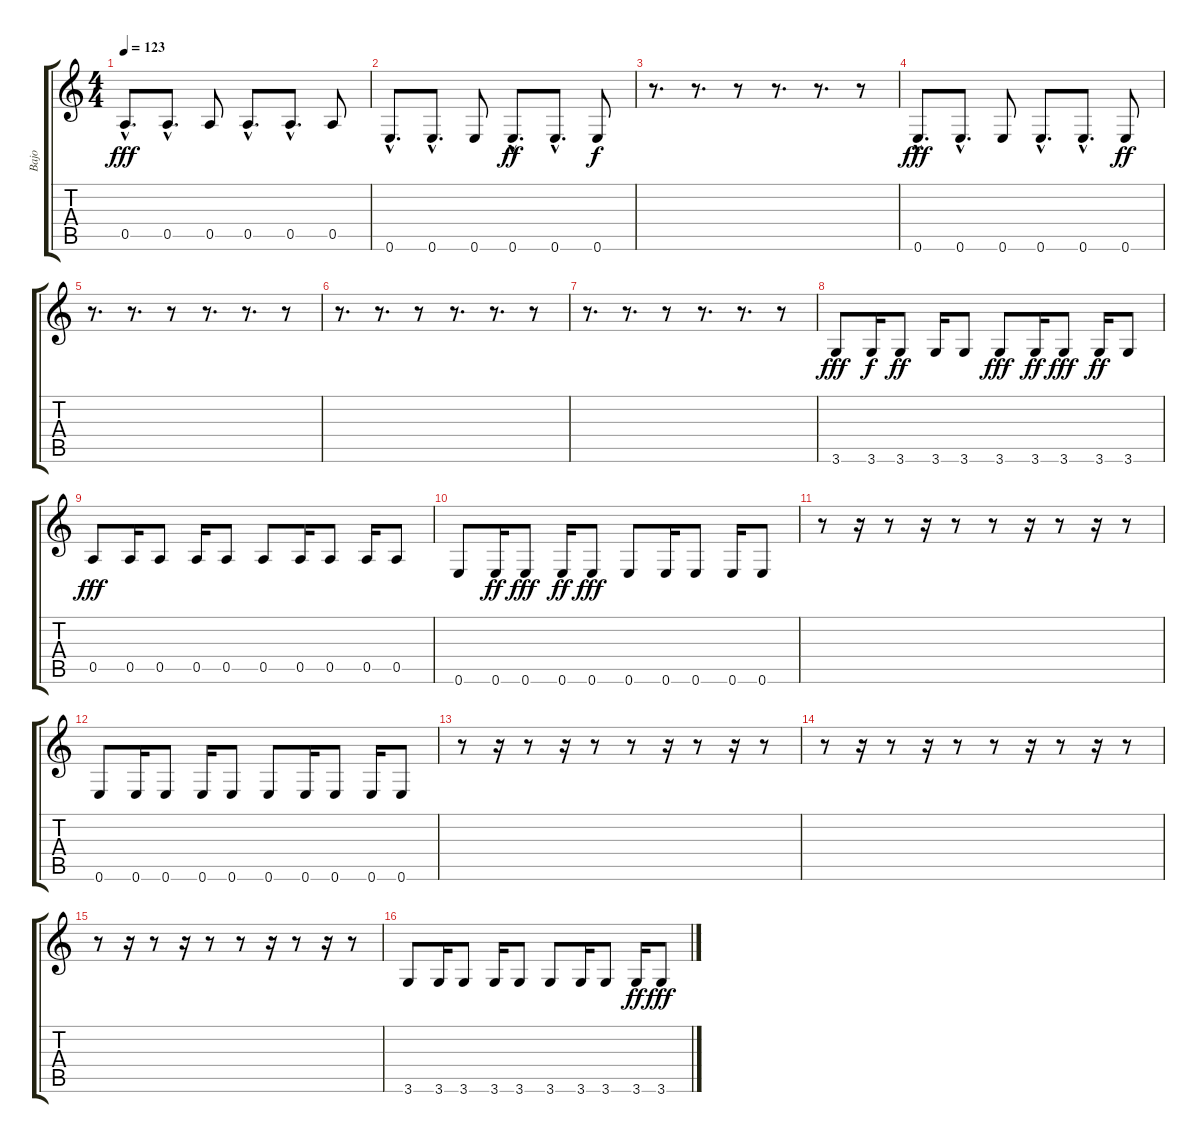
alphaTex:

\track ("Bajo" "Bajo") {instrument electricbasspick}
\staff {score tabs}
\tuning (E4 B3 G3 D3 A2 E2) {hide}
\ts (4 4)
\tempo 123
\clef g2
\ks c
0.5{hac}.8{d dy fff} 0.5{hac}.8{d} 0.5.8 0.5{hac}.8{d} 0.5{hac}.8{d} 0.5.8 |
0.6{hac}.8{d} 0.6{hac}.8{d} 0.6.8 0.6{hac}.8{d dy ff} 0.6{hac}.8{d} 0.6.8{dy f} |
r.8{d} r.8{d} r.8 r.8{d} r.8{d} r.8 |
0.6{hac}.8{d dy fff} 0.6{hac}.8{d} 0.6.8 0.6{hac}.8{d} 0.6{hac}.8{d} 0.6.8{dy ff} |
r.8{d} r.8{d} r.8 r.8{d} r.8{d} r.8 |
r.8{d} r.8{d} r.8 r.8{d} r.8{d} r.8 |
r.8{d} r.8{d} r.8 r.8{d} r.8{d} r.8 |
3.6.8{dy fff} 3.6.16{dy f} 3.6.8{dy ff} 3.6.16 3.6.8 3.6.8{dy fff} 3.6.16{dy ff} 3.6.8{dy fff} 3.6.16{dy ff} 3.6.8 |
0.5.8{dy fff} 0.5.16 0.5.8 0.5.16 0.5.8 0.5.8 0.5.16 0.5.8 0.5.16 0.5.8 |
0.6.8 0.6.16{dy ff} 0.6.8{dy fff} 0.6.16{dy ff} 0.6.8{dy fff} 0.6.8 0.6.16 0.6.8 0.6.16 0.6.8 |
r.8 r.16 r.8 r.16 r.8 r.8 r.16 r.8 r.16 r.8 |
0.6.8 0.6.16 0.6.8 0.6.16 0.6.8 0.6.8 0.6.16 0.6.8 0.6.16 0.6.8 |
r.8 r.16 r.8 r.16 r.8 r.8 r.16 r.8 r.16 r.8 |
r.8 r.16 r.8 r.16 r.8 r.8 r.16 r.8 r.16 r.8 |
r.8 r.16 r.8 r.16 r.8 r.8 r.16 r.8 r.16 r.8 |
3.6.8 3.6.16 3.6.8 3.6.16 3.6.8 3.6.8 3.6.16 3.6.8 3.6.16{dy ff} 3.6.8{dy fff}
